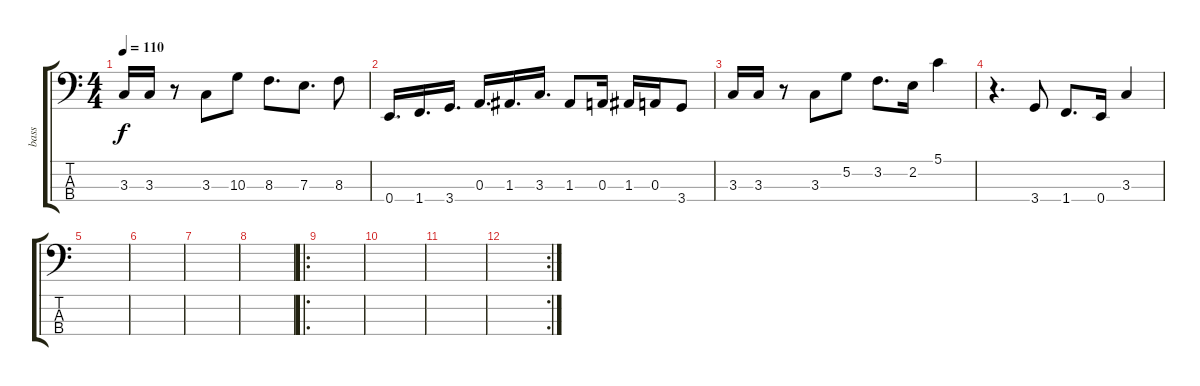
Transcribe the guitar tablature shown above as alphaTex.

\track ("bass" "bass") {instrument electricbasspick}
\staff {score tabs}
\tuning (G2 D2 A1 E1) {hide}
\ts (4 4)
\tempo 110
\clef f4
\ks c
3.3.16{dy f} 3.3.16 r.8 3.3.8 10.3.8 8.3.8{d} 7.3.8{d} 8.3.8 |
0.4.16{d} 1.4.16{d} 3.4.16{d} 0.3.16{d} 1.3.16{d} 3.3.16{d} 1.3.8 0.3.16 1.3.16 0.3.16 3.4.8 |
3.3.16 3.3.16 r.8 3.3.8 5.2.8 3.2.8{d} 2.2.16 5.1.4 |
r.4{d} 3.4.8 1.4.8{d} 0.4.16 3.3.4 |
|
|
|
|
\ro
|
|
|
\rc 2
